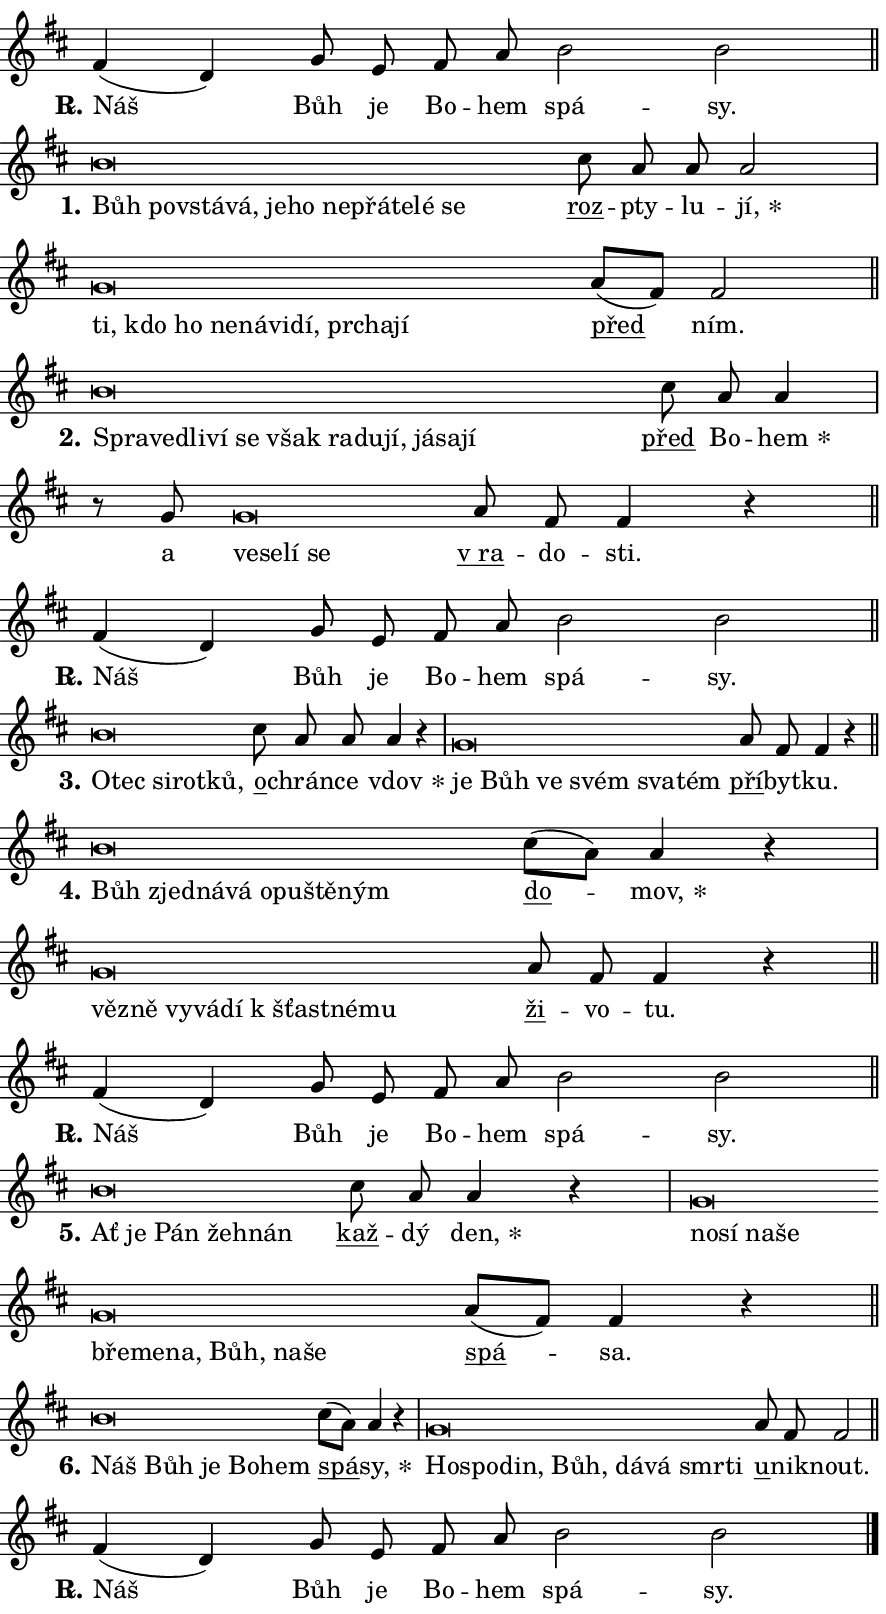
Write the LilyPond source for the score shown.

\version "2.24.0"
\header { tagline = "" }
\paper {
  indent = 0\cm
  top-margin = 0\cm
  right-margin = 0.13\cm % to fit lyric hyphens
  bottom-margin = 0\cm
  left-margin = 0\cm
  paper-width = 15\cm
  page-breaking = #ly:one-page-breaking
  system-system-spacing.basic-distance = #11
  score-system-spacing.basic-distance = #11
  ragged-last = ##f
}


%% Author: Thomas Morley
%% https://lists.gnu.org/archive/html/lilypond-user/2020-05/msg00002.html
#(define (line-position grob)
"Returns position of @var[grob} in current system:
   @code{'start}, if at first time-step
   @code{'end}, if at last time-step
   @code{'middle} otherwise
"
  (let* ((col (ly:item-get-column grob))
         (ln (ly:grob-object col 'left-neighbor))
         (rn (ly:grob-object col 'right-neighbor))
         (col-to-check-left (if (ly:grob? ln) ln col))
         (col-to-check-right (if (ly:grob? rn) rn col))
         (break-dir-left
           (and
             (ly:grob-property col-to-check-left 'non-musical #f)
             (ly:item-break-dir col-to-check-left)))
         (break-dir-right
           (and
             (ly:grob-property col-to-check-right 'non-musical #f)
             (ly:item-break-dir col-to-check-right))))
        (cond ((eqv? 1 break-dir-left) 'start)
              ((eqv? -1 break-dir-right) 'end)
              (else 'middle))))

#(define (tranparent-at-line-position vctor)
  (lambda (grob)
  "Relying on @code{line-position} select the relevant enry from @var{vctor}.
Used to determine transparency,"
    (case (line-position grob)
      ((end) (not (vector-ref vctor 0)))
      ((middle) (not (vector-ref vctor 1)))
      ((start) (not (vector-ref vctor 2))))))

noteHeadBreakVisibility =
#(define-music-function (break-visibility)(vector?)
"Makes @code{NoteHead}s transparent relying on @var{break-visibility}"
#{
  \override NoteHead.transparent =
    #(tranparent-at-line-position break-visibility)
#})

#(define delete-ledgers-for-transparent-note-heads
  (lambda (grob)
    "Reads whether a @code{NoteHead} is transparent.
If so this @code{NoteHead} is removed from @code{'note-heads} from
@var{grob}, which is supposed to be @code{LedgerLineSpanner}.
As a result ledgers are not printed for this @code{NoteHead}"
    (let* ((nhds-array (ly:grob-object grob 'note-heads))
           (nhds-list
             (if (ly:grob-array? nhds-array)
                 (ly:grob-array->list nhds-array)
                 '()))
           ;; Relies on the transparent-property being done before
           ;; Staff.LedgerLineSpanner.after-line-breaking is executed.
           ;; This is fragile ...
           (to-keep
             (remove
               (lambda (nhd)
                 (ly:grob-property nhd 'transparent #f))
               nhds-list)))
      ;; TODO find a better method to iterate over grob-arrays, similiar
      ;; to filter/remove etc for lists
      ;; For now rebuilt from scratch
      (set! (ly:grob-object grob 'note-heads)  '())
      (for-each
        (lambda (nhd)
          (ly:pointer-group-interface::add-grob grob 'note-heads nhd))
        to-keep))))

squashNotes = {
  \override NoteHead.X-extent = #'(-0.2 . 0.2)
  \override NoteHead.Y-extent = #'(-0.75 . 0)
  \override NoteHead.stencil =
    #(lambda (grob)
       (let ((pos (ly:grob-property grob 'staff-position)))
         (begin
           (if (< pos -7) (display "ERROR: Lower brevis then expected\n") (display ""))
           (if (<= pos -6) ly:text-interface::print ly:note-head::print))))
}
unSquashNotes = {
  \revert NoteHead.X-extent
  \revert NoteHead.Y-extent
  \revert NoteHead.stencil
}

hideNotes = \noteHeadBreakVisibility #begin-of-line-visible
unHideNotes = \noteHeadBreakVisibility #all-visible

% work-around for resetting accidentals
% https://lilypond.org/doc/v2.23/Documentation/notation/displaying-rhythms#unmetered-music
cadenzaMeasure = {
  \cadenzaOff
  \partial 1024 s1024
  \cadenzaOn
}

#(define-markup-command (accent layout props text) (markup?)
  "Underline accented syllable"
  (interpret-markup layout props
    #{\markup \override #'(offset . 4.3) \underline { #text }#}))

responsum = \markup \concat {
  "R" \hspace #-1.05 \path #0.1 #'((moveto 0 0.07) (lineto 0.9 0.8)) \hspace #0.05 "."
}

spaceSize = #0.6828661417322834 % exact space size for TeX Gyre Schola

\layout {
  \context {
    \Staff
    \remove "Time_signature_engraver"
    \override LedgerLineSpanner.after-line-breaking = #delete-ledgers-for-transparent-note-heads
  }
  \context {
    \Lyrics {
      \override LyricSpace.minimum-distance = \spaceSize
      \override LyricText.font-name = #"TeX Gyre Schola"
      \override LyricText.font-size = 1
      \override StanzaNumber.font-name = #"TeX Gyre Schola Bold"
      \override StanzaNumber.font-size = 1
    }
  }
  \context {
    \Score 
    \override NoteHead.text =
      #(lambda (grob) 
        (let ((pos (ly:grob-property grob 'staff-position)))
          #{\markup {
            \combine
              \halign #-0.55 \raise #(if (= pos -6) 0 0.5) \override #'(thickness . 2) \draw-line #'(3.2 . 0)
              \musicglyph "noteheads.sM1"
          }#}))
  }
}

% magnetic-lyrics.ily
%
%   written by
%     Jean Abou Samra <jean@abou-samra.fr>
%     Werner Lemberg <wl@gnu.org>
%
%   adapted by
%     Jiri Hon <jiri.hon@gmail.com>
%
% Version 2022-Apr-15

% https://www.mail-archive.com/lilypond-user@gnu.org/msg149350.html

#(define (Left_hyphen_pointer_engraver context)
   "Collect syllable-hyphen-syllable occurrences in lyrics and store
them in properties.  This engraver only looks to the left.  For
example, if the lyrics input is @code{foo -- bar}, it does the
following.

@itemize @bullet
@item
Set the @code{text} property of the @code{LyricHyphen} grob between
@q{foo} and @q{bar} to @code{foo}.

@item
Set the @code{left-hyphen} property of the @code{LyricText} grob with
text @q{foo} to the @code{LyricHyphen} grob between @q{foo} and
@q{bar}.
@end itemize

Use this auxiliary engraver in combination with the
@code{lyric-@/text::@/apply-@/magnetic-@/offset!} hook."
   (let ((hyphen #f)
         (text #f))
     (make-engraver
      (acknowledgers
       ((lyric-syllable-interface engraver grob source-engraver)
        (set! text grob)))
      (end-acknowledgers
       ((lyric-hyphen-interface engraver grob source-engraver)
        ;(when (not (grob::has-interface grob 'lyric-space-interface))
          (set! hyphen grob)));)
      ((stop-translation-timestep engraver)
       (when (and text hyphen)
         (ly:grob-set-object! text 'left-hyphen hyphen))
       (set! text #f)
       (set! hyphen #f)))))

#(define (lyric-text::apply-magnetic-offset! grob)
   "If the space between two syllables is less than the value in
property @code{LyricText@/.details@/.squash-threshold}, move the right
syllable to the left so that it gets concatenated with the left
syllable.

Use this function as a hook for
@code{LyricText@/.after-@/line-@/breaking} if the
@code{Left_@/hyphen_@/pointer_@/engraver} is active."
   (let ((hyphen (ly:grob-object grob 'left-hyphen #f)))
     (when hyphen
       (let ((left-text (ly:spanner-bound hyphen LEFT)))
         (when (grob::has-interface left-text 'lyric-syllable-interface)
           (let* ((common (ly:grob-common-refpoint grob left-text X))
                  (this-x-ext (ly:grob-extent grob common X))
                  (left-x-ext
                   (begin
                     ;; Trigger magnetism for left-text.
                     (ly:grob-property left-text 'after-line-breaking)
                     (ly:grob-extent left-text common X)))
                  ;; `delta` is the gap width between two syllables.
                  (delta (- (interval-start this-x-ext)
                            (interval-end left-x-ext)))
                  (details (ly:grob-property grob 'details))
                  (threshold (assoc-get 'squash-threshold details 0.2)))
             (when (< delta threshold)
               (let* (;; We have to manipulate the input text so that
                      ;; ligatures crossing syllable boundaries are not
                      ;; disabled.  For languages based on the Latin
                      ;; script this is essentially a beautification.
                      ;; However, for non-Western scripts it can be a
                      ;; necessity.
                      (lt (ly:grob-property left-text 'text))
                      (rt (ly:grob-property grob 'text))
                      (is-space (grob::has-interface hyphen 'lyric-space-interface))
                      (space (if is-space " " ""))
                      (extra-delta (if is-space spaceSize 0))
                      ;; Append new syllable.
                      (ltrt-space (if (and (string? lt) (string? rt))
                                (string-append lt space rt)
                                (make-concat-markup (list lt space rt))))
                      ;; Right-align `ltrt` to the right side.
                      (ltrt-space-markup (grob-interpret-markup
                               grob
                               (make-translate-markup
                                (cons (interval-length this-x-ext) 0)
                                (make-right-align-markup ltrt-space)))))
                 (begin
                   ;; Don't print `left-text`.
                   (ly:grob-set-property! left-text 'stencil #f)
                   ;; Set text and stencil (which holds all collected
                   ;; syllables so far) and shift it to the left.
                   (ly:grob-set-property! grob 'text ltrt-space)
                   (ly:grob-set-property! grob 'stencil ltrt-space-markup)
                   (ly:grob-translate-axis! grob (- (- delta extra-delta)) X))))))))))


#(define (lyric-hyphen::displace-bounds-first grob)
   ;; Make very sure this callback isn't triggered too early.
   (let ((left (ly:spanner-bound grob LEFT))
         (right (ly:spanner-bound grob RIGHT)))
     (ly:grob-property left 'after-line-breaking)
     (ly:grob-property right 'after-line-breaking)
     (ly:lyric-hyphen::print grob)))

squashThreshold = #0.4

\layout {
  \context {
    \Lyrics
    \consists #Left_hyphen_pointer_engraver
    \override LyricText.after-line-breaking =
      #lyric-text::apply-magnetic-offset!
    \override LyricHyphen.stencil = #lyric-hyphen::displace-bounds-first
    \override LyricText.details.squash-threshold = \squashThreshold
    \override LyricHyphen.minimum-distance = 0
    \override LyricHyphen.minimum-length = \squashThreshold
  }
}

squashText = \override LyricText.details.squash-threshold = 9999
unSquashText = \override LyricText.details.squash-threshold = \squashThreshold

leftText = \override LyricText.self-alignment-X = #LEFT
unLeftText = \revert LyricText.self-alignment-X

starOffset = #(lambda (grob) 
                (let ((x_offset (ly:self-alignment-interface::aligned-on-x-parent grob)))
                  (if (= x_offset 0) 0 (+ x_offset 1.2))))

star = #(define-music-function (syllable)(string?)
"Append star separator at the end of a syllable"
#{
  \once \override LyricText.X-offset = #starOffset
  \lyricmode { \markup {
    #syllable
    \override #'((font-name . "TeX Gyre Schola Bold")) \hspace #0.2 \lower #0.65 \larger "*"
  } }
#})

starAccent = #(define-music-function (syllable)(string?)
"Append star separator at the end of a syllable and make accent"
#{
  \once \override LyricText.X-offset = #starOffset
  \lyricmode { \markup {
    \accent #syllable
    \override #'((font-name . "TeX Gyre Schola Bold")) \hspace #0.2 \lower #0.65 \larger "*"
  } }
#})

breath = #(define-music-function (syllable)(string?)
"Append breathing indicator at the end of a syllable"
#{
  \lyricmode { \markup { #syllable "+" } }
#})

optionalBreath = #(define-music-function (syllable)(string?)
"Append optional breathing indicator at the end of a syllable"
#{
  \lyricmode { \markup { #syllable "(+)" } }
#})


\score {
    <<
        \new Voice = "melody" { \cadenzaOn \key d \major \relative { fis'4( d) g8 e fis a \bar "" b2 b \cadenzaMeasure \bar "||" \break } }
        \new Lyrics \lyricsto "melody" { \lyricmode { \set stanza = \responsum
Náš Bůh je Bo -- hem spá -- sy. } }
    >>
    \layout {}
}

\score {
    <<
        \new Voice = "melody" { \cadenzaOn \key d \major \relative { \squashNotes b'\breve*1/16 \hideNotes \breve*1/16 \bar "" \breve*1/16 \bar "" \breve*1/16 \bar "" \breve*1/16 \bar "" \breve*1/16 \bar "" \breve*1/16 \bar "" \breve*1/16 \bar "" \breve*1/16 \bar "" \breve*1/16 \breve*1/16 \bar "" \unHideNotes \unSquashNotes \bar "" cis8 a a a2 \cadenzaMeasure \bar "|" \squashNotes g\breve*1/16 \hideNotes \breve*1/16 \bar "" \breve*1/16 \bar "" \breve*1/16 \bar "" \breve*1/16 \bar "" \breve*1/16 \bar "" \breve*1/16 \bar "" \breve*1/16 \bar "" \breve*1/16 \breve*1/16 \bar "" \unHideNotes \unSquashNotes \bar "" a8[( fis)] fis2 \cadenzaMeasure \bar "||" \break } }
        \new Lyrics \lyricsto "melody" { \lyricmode { \set stanza = "1."
\leftText Bůh \squashText po -- vstá -- vá, je -- ho ne -- přá -- te -- lé se \unLeftText \unSquashText \markup \accent roz -- pty -- lu -- \star jí, \leftText ti, \squashText kdo ho ne -- ná -- vi -- dí, pr -- cha -- jí \unLeftText \unSquashText \markup \accent před ním. } }
    >>
    \layout {}
}

\score {
    <<
        \new Voice = "melody" { \cadenzaOn \key d \major \relative { \squashNotes b'\breve*1/16 \hideNotes \breve*1/16 \bar "" \breve*1/16 \bar "" \breve*1/16 \bar "" \breve*1/16 \bar "" \breve*1/16 \bar "" \breve*1/16 \bar "" \breve*1/16 \bar "" \breve*1/16 \bar "" \breve*1/16 \bar "" \breve*1/16 \breve*1/16 \bar "" \unHideNotes \unSquashNotes \bar "" cis8 a a4 \cadenzaMeasure \bar "|" r8 g8 \squashNotes g\breve*1/16 \hideNotes \breve*1/16 \bar "" \breve*1/16 \breve*1/16 \bar "" \unHideNotes \unSquashNotes \bar "" a8 fis fis4 r \cadenzaMeasure \bar "||" \break } }
        \new Lyrics \lyricsto "melody" { \lyricmode { \set stanza = "2."
\leftText Spra -- \squashText ve -- dli -- ví se však ra -- du -- jí, já -- sa -- jí \unLeftText \unSquashText \markup \accent před Bo -- \star hem a \leftText ve -- \squashText se -- lí se \unLeftText \unSquashText \markup \accent "v ra" -- do -- sti. } }
    >>
    \layout {}
}

\score {
    <<
        \new Voice = "melody" { \cadenzaOn \key d \major \relative { fis'4( d) g8 e fis a \bar "" b2 b \cadenzaMeasure \bar "||" \break } }
        \new Lyrics \lyricsto "melody" { \lyricmode { \set stanza = \responsum
Náš Bůh je Bo -- hem spá -- sy. } }
    >>
    \layout {}
}

\score {
    <<
        \new Voice = "melody" { \cadenzaOn \key d \major \relative { \squashNotes b'\breve*1/16 \hideNotes \breve*1/16 \bar "" \breve*1/16 \bar "" \breve*1/16 \breve*1/16 \bar "" \unHideNotes \unSquashNotes \bar "" cis8 a a a4 r \cadenzaMeasure \bar "|" \squashNotes g\breve*1/16 \hideNotes \breve*1/16 \bar "" \breve*1/16 \bar "" \breve*1/16 \bar "" \breve*1/16 \breve*1/16 \bar "" \unHideNotes \unSquashNotes \bar "" a8 fis fis4 r \cadenzaMeasure \bar "||" \break } }
        \new Lyrics \lyricsto "melody" { \lyricmode { \set stanza = "3."
\leftText O -- \squashText tec si -- rot -- ků, \unLeftText \unSquashText \markup \accent o -- chrán -- ce \star vdov \leftText je \squashText Bůh ve svém sva -- tém \unLeftText \unSquashText \markup \accent pří -- byt -- ku. } }
    >>
    \layout {}
}

\score {
    <<
        \new Voice = "melody" { \cadenzaOn \key d \major \relative { \squashNotes b'\breve*1/16 \hideNotes \breve*1/16 \bar "" \breve*1/16 \bar "" \breve*1/16 \bar "" \breve*1/16 \bar "" \breve*1/16 \bar "" \breve*1/16 \breve*1/16 \bar "" \unHideNotes \unSquashNotes \bar "" cis8[( a)] a4 r \cadenzaMeasure \bar "|" \squashNotes g\breve*1/16 \hideNotes \breve*1/16 \bar "" \breve*1/16 \bar "" \breve*1/16 \bar "" \breve*1/16 \bar "" \breve*1/16 \bar "" \breve*1/16 \breve*1/16 \bar "" \unHideNotes \unSquashNotes \bar "" a8 fis fis4 r \cadenzaMeasure \bar "||" \break } }
        \new Lyrics \lyricsto "melody" { \lyricmode { \set stanza = "4."
\leftText Bůh \squashText zjed -- ná -- vá o -- pu -- ště -- ným \unLeftText \unSquashText \markup \accent do -- \star mov, \leftText věz -- \squashText ně vy -- vá -- dí "k šťast" -- né -- mu \unLeftText \unSquashText \markup \accent ži -- vo -- tu. } }
    >>
    \layout {}
}

\score {
    <<
        \new Voice = "melody" { \cadenzaOn \key d \major \relative { fis'4( d) g8 e fis a \bar "" b2 b \cadenzaMeasure \bar "||" \break } }
        \new Lyrics \lyricsto "melody" { \lyricmode { \set stanza = \responsum
Náš Bůh je Bo -- hem spá -- sy. } }
    >>
    \layout {}
}

\score {
    <<
        \new Voice = "melody" { \cadenzaOn \key d \major \relative { \squashNotes b'\breve*1/16 \hideNotes \breve*1/16 \bar "" \breve*1/16 \bar "" \breve*1/16 \breve*1/16 \bar "" \unHideNotes \unSquashNotes \bar "" cis8 a a4 r \cadenzaMeasure \bar "|" \squashNotes g\breve*1/16 \hideNotes \breve*1/16 \bar "" \breve*1/16 \bar "" \breve*1/16 \bar "" \breve*1/16 \bar "" \breve*1/16 \bar "" \breve*1/16 \bar "" \breve*1/16 \bar "" \breve*1/16 \breve*1/16 \bar "" \unHideNotes \unSquashNotes \bar "" a8[( fis)] fis4 r \cadenzaMeasure \bar "||" \break } }
        \new Lyrics \lyricsto "melody" { \lyricmode { \set stanza = "5."
\leftText Ať \squashText je Pán žeh -- nán \unLeftText \unSquashText \markup \accent kaž -- dý \star den, \leftText no -- \squashText sí na -- še bře -- me -- na, Bůh, na -- še \unLeftText \unSquashText \markup \accent spá -- sa. } }
    >>
    \layout {}
}

\score {
    <<
        \new Voice = "melody" { \cadenzaOn \key d \major \relative { \squashNotes b'\breve*1/16 \hideNotes \breve*1/16 \bar "" \breve*1/16 \bar "" \breve*1/16 \breve*1/16 \bar "" \unHideNotes \unSquashNotes \bar "" cis8[( a)] a4 r \cadenzaMeasure \bar "|" \squashNotes g\breve*1/16 \hideNotes \breve*1/16 \bar "" \breve*1/16 \bar "" \breve*1/16 \bar "" \breve*1/16 \bar "" \breve*1/16 \bar "" \breve*1/16 \breve*1/16 \bar "" \unHideNotes \unSquashNotes \bar "" a8 fis fis2 \cadenzaMeasure \bar "||" \break } }
        \new Lyrics \lyricsto "melody" { \lyricmode { \set stanza = "6."
\leftText Náš \squashText Bůh je Bo -- hem \unLeftText \unSquashText \markup \accent spá -- \star sy, \leftText Ho -- \squashText spo -- din, Bůh, dá -- vá smr -- ti \unLeftText \unSquashText \markup \accent u -- nik -- nout. } }
    >>
    \layout {}
}

\score {
    <<
        \new Voice = "melody" { \cadenzaOn \key d \major \relative { fis'4( d) g8 e fis a \bar "" b2 b \cadenzaMeasure \bar "||" \break } \bar "|." }
        \new Lyrics \lyricsto "melody" { \lyricmode { \set stanza = \responsum
Náš Bůh je Bo -- hem spá -- sy. } }
    >>
    \layout {}
}
